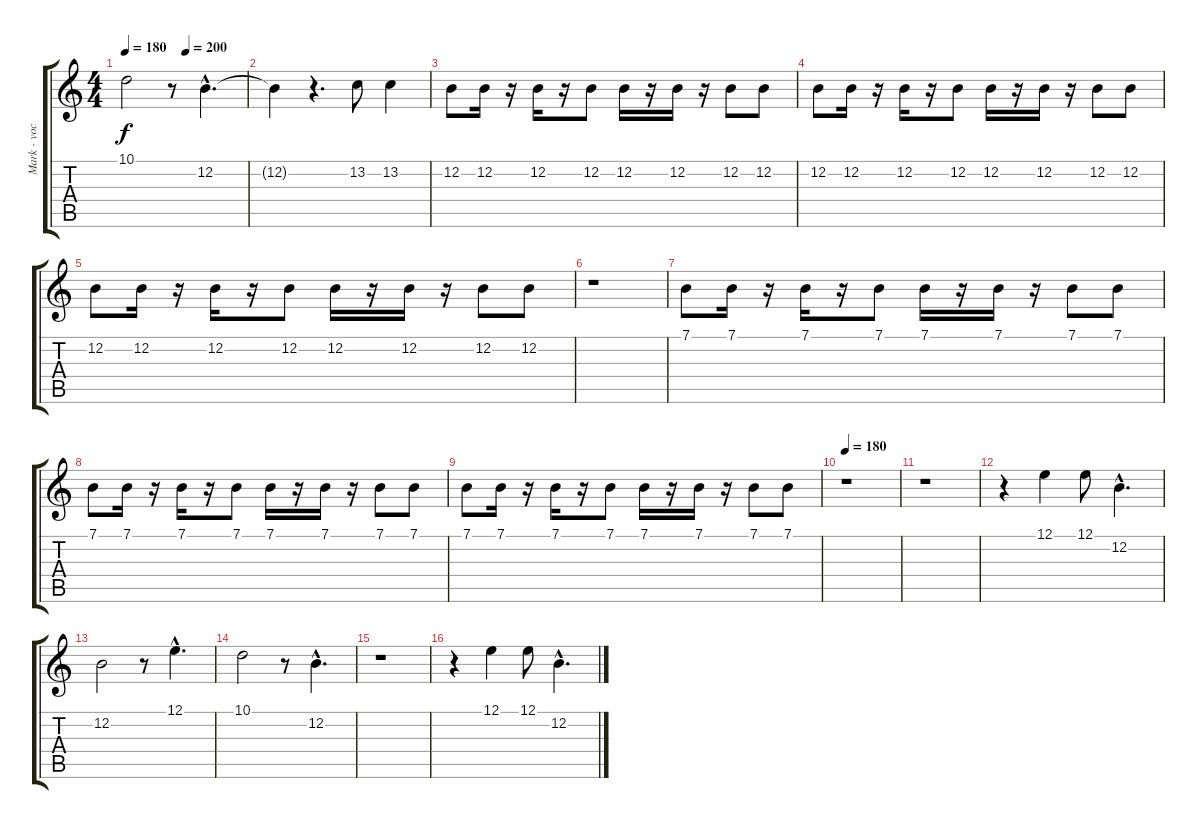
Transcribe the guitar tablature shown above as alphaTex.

\track ("Mark - vocal" "Mark - voc") {instrument lead6voice}
\staff {score tabs}
\tuning (E4 B3 G3 D3 A2 E2) {hide}
\ts (4 4)
\tempo 180
\tempo (200 0.5)
\clef g2
\ks c
10.1.2{dy f} r.8 12.2{hac}.4{d} |
12.2{t}.4 r.4{d} 13.2.8 13.2.4 |
12.2.8 12.2.16 r.16 12.2.16 r.16 12.2.8 12.2.16 r.16 12.2.16 r.16 12.2.8 12.2.8 |
12.2.8 12.2.16 r.16 12.2.16 r.16 12.2.8 12.2.16 r.16 12.2.16 r.16 12.2.8 12.2.8 |
12.2.8 12.2.16 r.16 12.2.16 r.16 12.2.8 12.2.16 r.16 12.2.16 r.16 12.2.8 12.2.8 |
r.1 |
7.1.8 7.1.16 r.16 7.1.16 r.16 7.1.8 7.1.16 r.16 7.1.16 r.16 7.1.8 7.1.8 |
7.1.8 7.1.16 r.16 7.1.16 r.16 7.1.8 7.1.16 r.16 7.1.16 r.16 7.1.8 7.1.8 |
7.1.8 7.1.16 r.16 7.1.16 r.16 7.1.8 7.1.16 r.16 7.1.16 r.16 7.1.8 7.1.8 |
\tempo 180
r.1 |
r.1 |
r.4 12.1.4 12.1.8 12.2{hac}.4{d} |
12.2.2 r.8 12.1{hac}.4{d} |
10.1.2 r.8 12.2{hac}.4{d} |
r.1 |
r.4 12.1.4 12.1.8 12.2{hac}.4{d}
